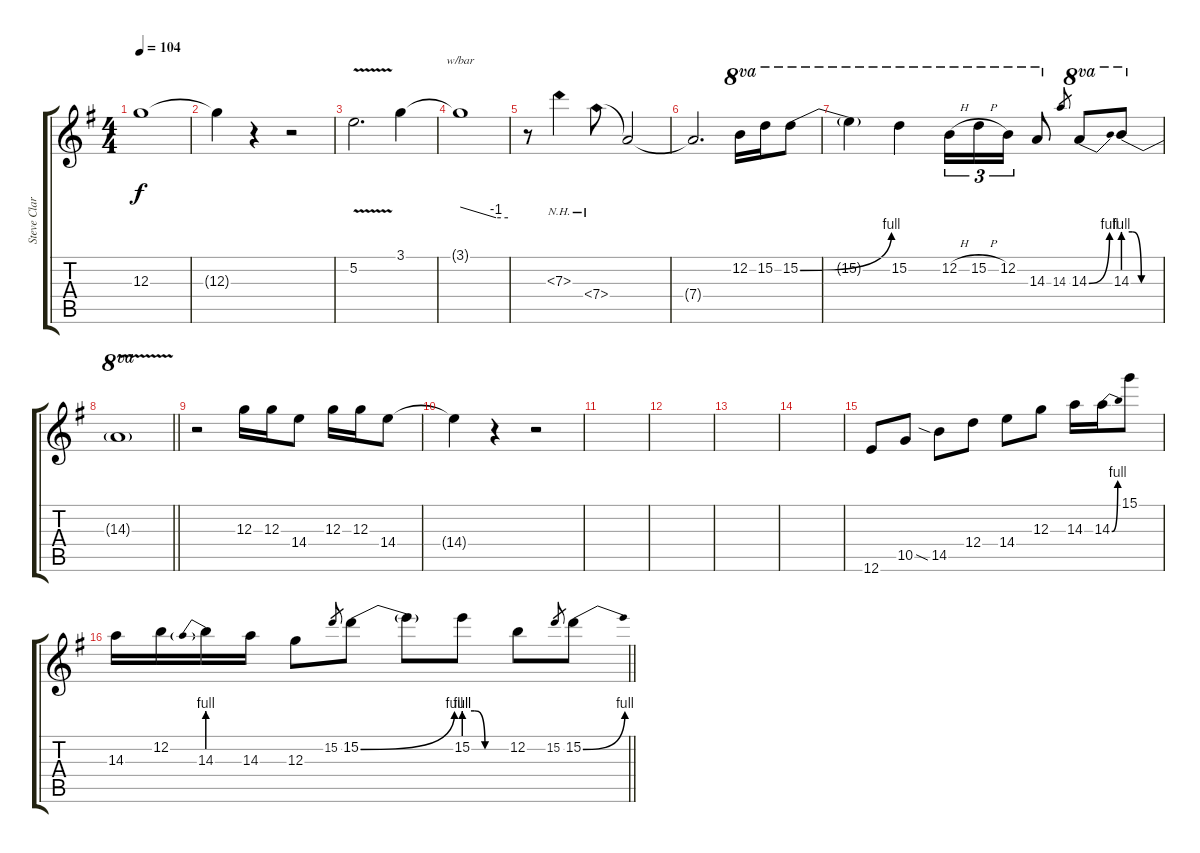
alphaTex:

\track ("Steve Clark" "Steve Clar") {instrument distortionguitar}
\staff {score tabs}
\tuning (E4 B3 G3 D3 A2 E2) {hide}
\ts (4 4)
\tempo 104
\clef g2
\ks eminor
12.3{t}.1{dy f} |
12.3{t}.4 r.4 r.2 |
5.2{v}.2{d} 3.1.4 |
3.1{t}.1{tbe (custom default 0 0 45 -4 60 -4)} |
r.8 7.3{nh}.4 7.4{nh}.8 7.4{t}.2 |
7.4{t}.2{d} 12.2.16{ot 8va} 15.2.16{ot 8va} 15.2{be (bend 0 0 60 4)}.8{ot 8va} |
15.2{t}.4{ot 8va} 15.2.4{ot 8va} 12.2{h}.16{tu (3 2) ot 8va} 15.2{h}.16{tu (3 2) ot 8va} 12.2.16{tu (3 2) ot 8va} 14.3.8{ot 8va} 14.3.8{gr} 14.3{be (bend 0 0 60 4)}.8{ot 8va} 14.3{be (custom 0 4 15 4 30 0 60 0)}.8{ot 8va} |
\barLineRight lightlight
14.3{v t}.1{ot 8va} |
r.2 12.3.16 12.3.16 14.4.8 12.3.16 12.3.16 14.4.8 |
14.4{t}.4 r.4 r.2 |
|
|
|
|
12.6.8 10.5.8 14.5{sia}.8 12.4.8 14.4.8 12.3.8 14.3.16 14.3{be (bend 0 0 60 4)}.16 15.1.8 |
\barLineRight lightlight
14.3.16 12.2.16 14.3{be (prebend 0 4 60 4)}.16 14.3.16 12.3.8 15.2.8{gr} 15.2{be (bend 0 0 60 4)}.8 15.2{t}.8 15.2{be (custom 0 4 15 4 30 0 60 0)}.8 12.2.8 15.2.8{gr} 15.2{be (bend 0 0 60 4)}.8
